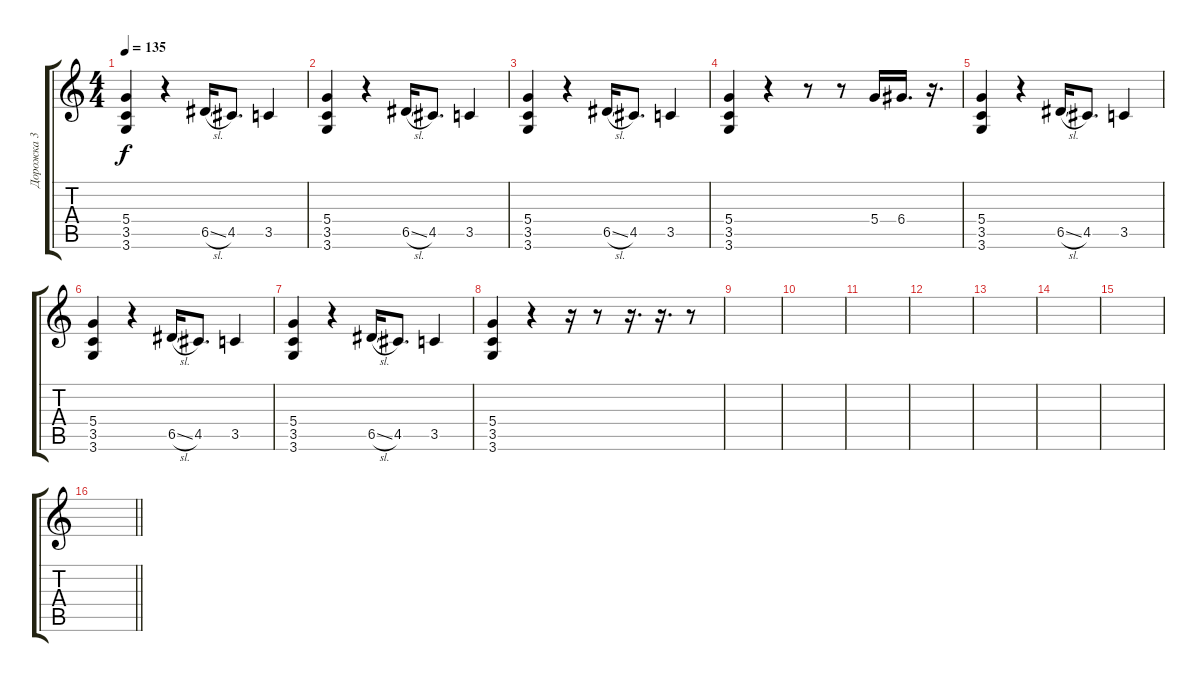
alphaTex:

\track ("Дорожка 3" "Дорожка 3") {instrument distortionguitar}
\staff {score tabs}
\tuning (E4 B3 G3 D3 A2 E2) {hide}
\ts (4 4)
\tempo 135
\clef g2
\ks c
(5.4 3.5 3.6).4{dy f} r.4 6.5{sl}.16 4.5.8{d} 3.5.4 |
(5.4 3.5 3.6).4 r.4 6.5{sl}.16 4.5.8{d} 3.5.4 |
(5.4 3.5 3.6).4 r.4 6.5{sl}.16 4.5.8{d} 3.5.4 |
(5.4 3.5 3.6).4 r.4 r.8 r.8 5.4.16 6.4.16{d} r.16{d} |
(5.4 3.5 3.6).4 r.4 6.5{sl}.16 4.5.8{d} 3.5.4 |
(5.4 3.5 3.6).4 r.4 6.5{sl}.16 4.5.8{d} 3.5.4 |
(5.4 3.5 3.6).4 r.4 6.5{sl}.16 4.5.8{d} 3.5.4 |
(5.4 3.5 3.6).4 r.4 r.16 r.8 r.16{d} r.16{d} r.8 |
|
|
|
|
|
|
|
\barLineRight lightlight
